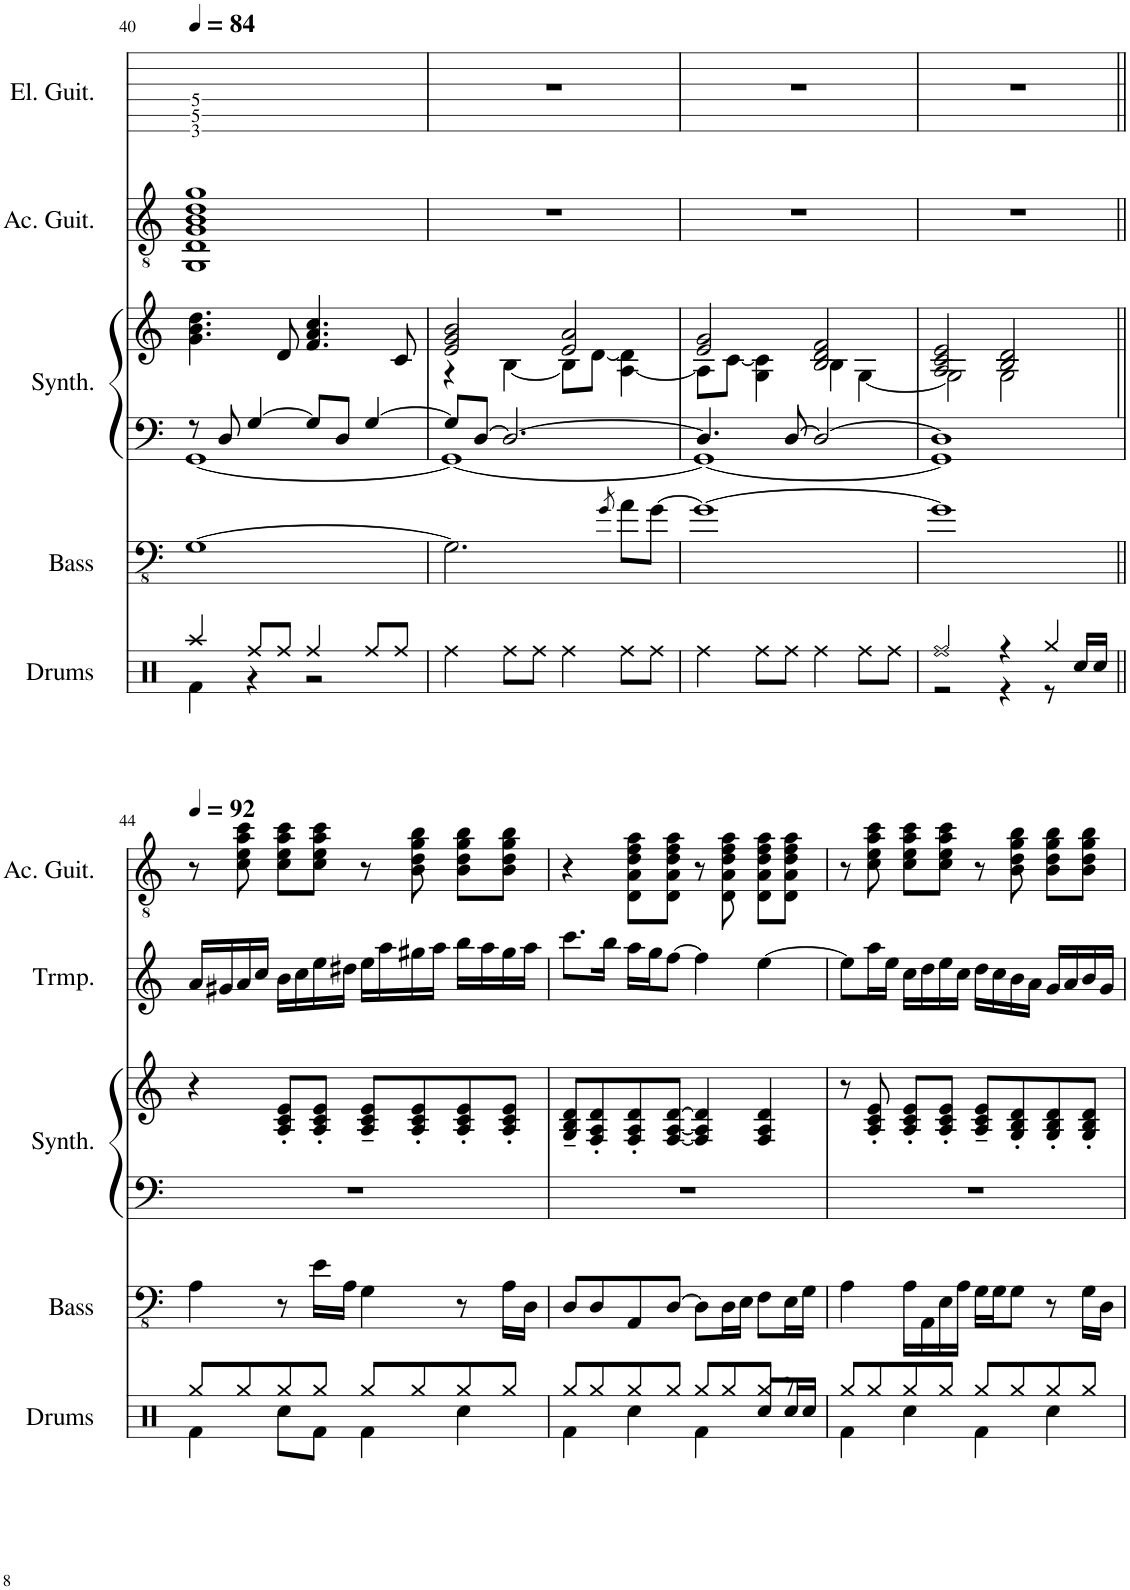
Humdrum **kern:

**kern	**kern	**kern	**kern	**kern	**kern
*part5	*part4	*part4	*part3	*part2	*part1
*staff6	*staff5	*staff4	*staff3	*staff2	*staff1
*I"Electric Bass	*I"Synth Strings	*	*I"Trumpet	*I"Acoustic Guitar	*I"Electric Guitar
*I'Bass	*I'Synth.	*	*I'Trmp.	*I'Ac. Guit.	*I'El. Guit.
!!LO:PB:g=z
*clefFv4	*clefF4	*clefG2	*clefG2	*clefGv2	*
*k[]	*k[]	*k[]	*k[]	*k[]	*k[]
*M4/4	*M4/4	*M4/4	*M4/4	*M4/4	*M4/4
=40	=40	=40	=40	=40	=40
*	*^	*	*	*	*
[1GG	8r	[1GG	4.g\ 4.b\ 4.dd\	1r	1GG 1D 1G 1B 1d 1g	1GG 1D 1G
.	8D/	.	.	.	.	.
.	[4G/	.	.	.	.	.
.	.	.	8d/	.	.	.
.	8G/L]	.	4.f/ 4.a/ 4.cc/	.	.	.
.	8D/J	.	.	.	.	.
.	[4G/	.	.	.	.	.
.	.	.	8c/	.	.	.
=41	=41	=41	=41	=41	=41	=41
*	*	*	*^	*	*	*
2.GG\]	8G/L]	1GG_	2e/ 2g/ 2b/	4r	1r	1r	1r
.	[8D/J	.	.	.	.	.	.
.	2.D/_	.	.	[4B\	.	.	.
.	.	.	2e/ 2a/	8B\L]	.	.	.
.	.	.	.	[8d\J	.	.	.
8qG/	.	.	.	.	.	.	.
8A\L	.	.	.	[4A\ 4d\]	.	.	.
[8G\J	.	.	.	.	.	.	.
=42	=42	=42	=42	=42	=42	=42	=42
1G_	4.D/]	1GG_	2e/ 2g/	8A\L]	1r	1r	1r
.	.	.	.	[8c\J	.	.	.
.	.	.	.	4G\ 4c\]	.	.	.
.	[8D/	.	.	.	.	.	.
.	2D/_	.	2B/ 2d/ 2f/	4B\	.	.	.
.	.	.	.	[4G\	.	.	.
=43	=43	=43	=43	=43	=43	=43	=43
*k[]	*k[]	*	*k[]	*	*k[]	*k[]	*k[]
1G]	1D]	1GG]	2A/ 2c/ 2e/	2G\]	1r	1r	1r
.	.	.	2B/ 2d/	2G\	.	.	.
*	*v	*v	*	*	*	*	*
*	*	*v	*v	*	*	*
!!LO:LB:g=z
=44||	=44||	=44||	=44||	=44||	=44||
4AA\	1r	4r	16a/LL	8r	1r
.	.	.	16g#X/	.	.
.	.	.	16a/	8c\ 8e\ 8a\ 8cc\	.
.	.	.	16cc/JJ	.	.
8r	.	8A/' 8c/' 8e/'L	16b\LL	8c\ 8e\ 8a\ 8cc\L	.
.	.	.	16cc\	.	.
16E\LL	.	8A/' 8c/' 8e/'J	16ee\	8c\ 8e\ 8a\ 8cc\J	.
16AA\JJ	.	.	16dd#X\JJ	.	.
4GG\	.	8A/~ 8c/~ 8e/~L	16ee\LL	8r	.
.	.	.	16aa\	.	.
.	.	8A/' 8c/' 8e/'	16gg#X\	8B\ 8d\ 8g\ 8b\	.
.	.	.	16aa\JJ	.	.
8r	.	8A/' 8c/' 8e/'	16bb\LL	8B\ 8d\ 8g\ 8b\L	.
.	.	.	16aa\	.	.
16AA\LL	.	8A/' 8c/' 8e/'J	16gg#\	8B\ 8d\ 8g\ 8b\J	.
16DD\JJ	.	.	16aa\JJ	.	.
=45	=45	=45	=45	=45	=45
8DD/L	1r	8G/~ 8B/~ 8d/~L	8.ccc\L	4r	1r
8DD/	.	8F/' 8A/' 8d/'	.	.	.
.	.	.	16bb\Jk	.	.
8AAA/	.	8F/' 8A/' 8d/'	16aa\LL	8D\ 8A\ 8d\ 8f\ 8a\L	.
.	.	.	16gg\J	.	.
[8DD/J	.	[8F/ [8A/ [8d/J	[8ff\J	8D\ 8A\ 8d\ 8f\ 8a\J	.
8DD\L]	.	4F/] 4A/] 4d/]	4ff\]	8r	.
16DD\L	.	.	.	8D\ 8A\ 8d\ 8f\ 8a\	.
16EE\JJ	.	.	.	.	.
8FF\L	.	4F/ 4A/ 4d/	[4ee\	8D\ 8A\ 8d\ 8f\ 8a\L	.
16EE\L	.	.	.	8D\ 8A\ 8d\ 8f\ 8a\J	.
16GG\JJ	.	.	.	.	.
=46	=46	=46	=46	=46	=46
4AA\	1r	8r	8ee\L]	8r	1r
.	.	8A/' 8c/' 8e/'	16aa\L	8c\ 8e\ 8a\ 8cc\	.
.	.	.	16ee\JJ	.	.
16AA\LL	.	8A/' 8c/' 8e/'L	16cc\LL	8c\ 8e\ 8a\ 8cc\L	.
16AAA\	.	.	16dd\	.	.
16EE\	.	8A/' 8c/' 8e/'J	16ee\	8c\ 8e\ 8a\ 8cc\J	.
16AA\JJ	.	.	16cc\JJ	.	.
16GG\LL	.	8A/~ 8c/~ 8e/~L	16dd\LL	8r	.
16GG\J	.	.	16cc\	.	.
8GG\J	.	8G/' 8B/' 8d/'	16b\	8B\ 8d\ 8g\ 8b\	.
.	.	.	16a\JJ	.	.
8r	.	8G/' 8B/' 8d/'	16g/LL	8B\ 8d\ 8g\ 8b\L	.
.	.	.	16a/	.	.
16GG\LL	.	8G/' 8B/' 8d/'J	16b/	8B\ 8d\ 8g\ 8b\J	.
16DD\JJ	.	.	16g/JJ	.	.
=	=	=	=	=	=
*-	*-	*-	*-	*-	*-
